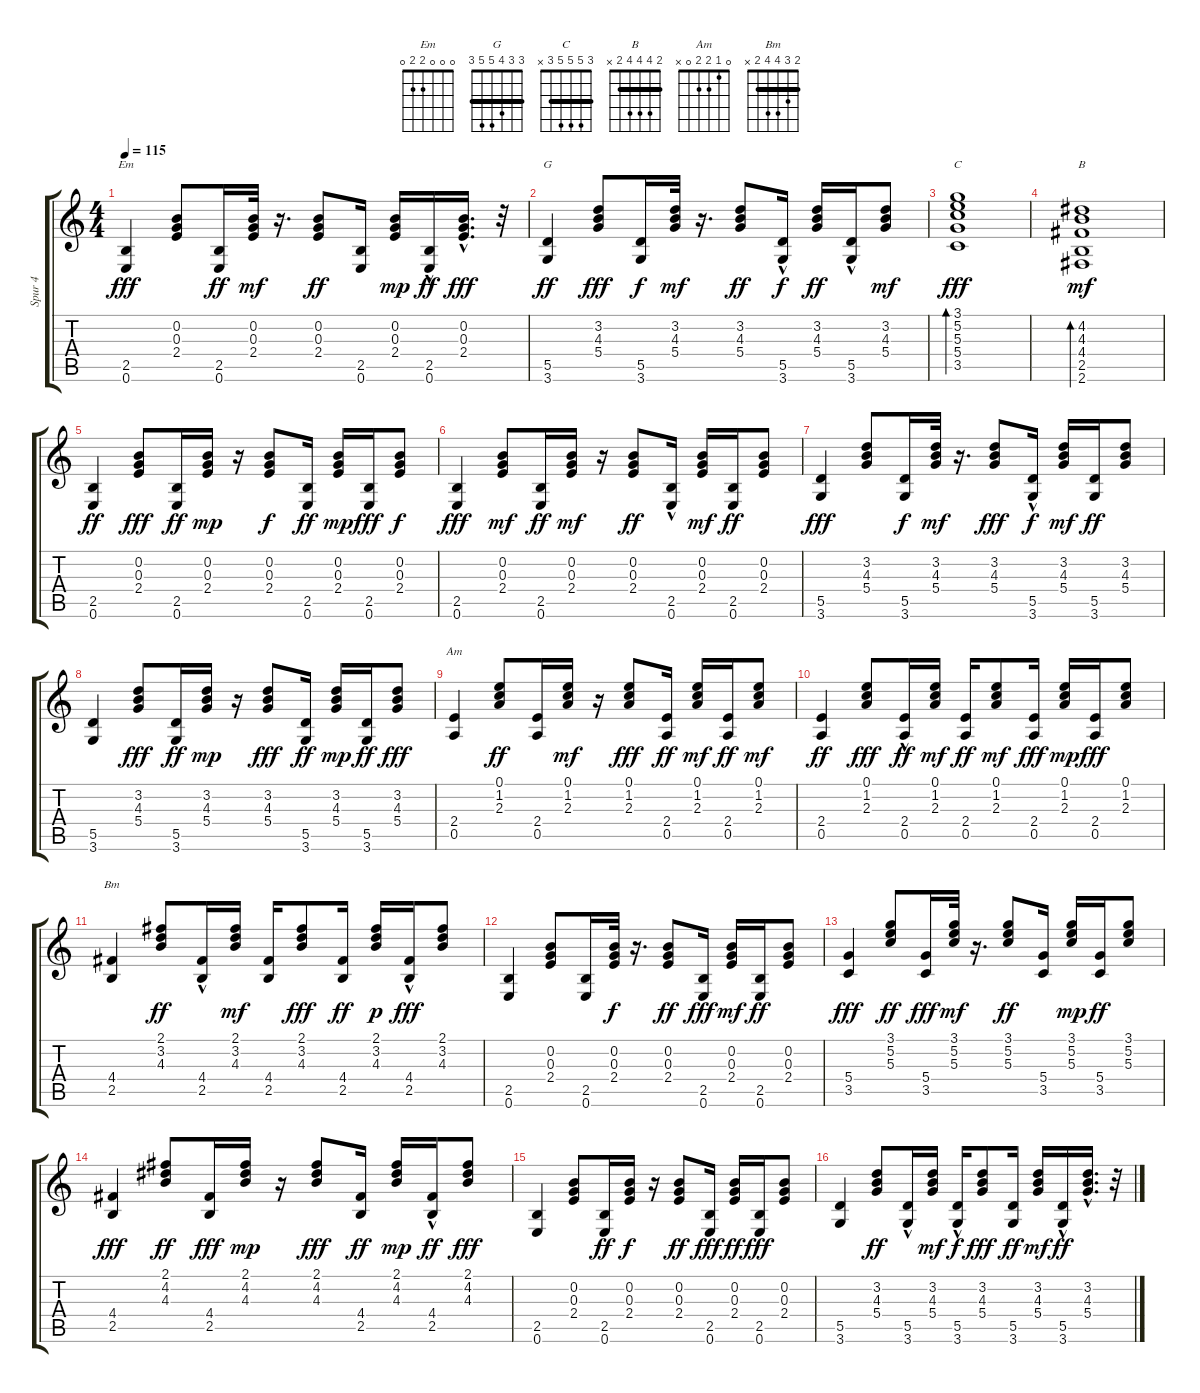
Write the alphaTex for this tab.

\track ("Spur 4" "Spur 4") {instrument acousticguitarsteel}
\staff {score tabs}
\tuning (E4 B3 G3 D3 A2 E2) {hide}
\chord ("Em" 0 0 0 2 2 0)
\chord ("G" 3 3 4 5 5 3) {barre 3}
\chord ("C" 3 5 5 5 3 x) {barre 3}
\chord ("B" 2 4 4 4 2 x) {barre 2}
\chord ("Am" 0 1 2 2 0 x)
\chord ("Bm" 2 3 4 4 2 x) {barre 2}
\ts (4 4)
\tempo 115
\clef g2
\ks c
(2.5 0.6).4{ch "Em" dy fff} (0.2 0.3 2.4).8 (2.5 0.6).16{dy ff} (0.2 0.3 2.4).32{dy mf} r.16{d} (0.2 0.3 2.4).8{dy ff} (2.5 0.6).16 (0.2 0.3 2.4).16{dy mp} (2.5{hac} 0.6{hac}).16{dy ff} (0.2{hac} 0.3{hac} 2.4{hac}).16{d dy fff} r.32 |
(5.5 3.6).4{ch "G" dy ff} (3.2 4.3 5.4).8{dy fff} (5.5 3.6).16{dy f} (3.2 4.3 5.4).32{dy mf} r.16{d} (3.2 4.3 5.4).8{dy ff} (5.5 3.6{hac}).16{dy f} (3.2 4.3 5.4).16{dy ff} (5.5 3.6{hac}).16 (3.2 4.3 5.4).8{dy mf} |
(3.1 5.2 5.3 5.4 3.5).1{bd 120 ch "C" dy fff volume 16 instrument acousticguitarsteel} |
(4.2 4.3 4.4 2.5 2.6).1{bd 120 ch "B" dy mf volume 16 instrument acousticguitarsteel} |
(2.5 0.6).4{dy ff volume 15 instrument acousticguitarsteel} (0.2 0.3 2.4).8{dy fff} (2.5 0.6).16{dy ff} (0.2 0.3 2.4).16{dy mp} r.16 (0.2 0.3 2.4).8{dy f} (2.5 0.6).16{dy ff} (0.2 0.3 2.4).16{dy mp} (2.5 0.6).16{dy fff} (0.2 0.3 2.4).8{dy f} |
(2.5 0.6).4{dy fff} (0.2 0.3 2.4).8{dy mf} (2.5 0.6).16{dy ff} (0.2 0.3 2.4).16{dy mf} r.16 (0.2 0.3 2.4).8{dy ff} (2.5{hac} 0.6{hac}).16 (0.2 0.3 2.4).16{dy mf} (2.5 0.6).16{dy ff} (0.2 0.3 2.4).8 |
(5.5 3.6).4{dy fff} (3.2 4.3 5.4).8 (5.5 3.6).16{dy f} (3.2 4.3 5.4).32{dy mf} r.16{d} (3.2 4.3 5.4).8{dy fff} (5.5 3.6{hac}).16{dy f} (3.2 4.3 5.4).16{dy mf} (5.5 3.6).16{dy ff} (3.2 4.3 5.4).8 |
(5.5 3.6).4 (3.2 4.3 5.4).8{dy fff} (5.5 3.6).16{dy ff} (3.2 4.3 5.4).16{dy mp} r.16 (3.2 4.3 5.4).8{dy fff} (5.5 3.6).16{dy ff} (3.2 4.3 5.4).16{dy mp} (5.5 3.6).16{dy ff} (3.2 4.3 5.4).8{dy fff} |
(2.4 0.5).4{ch "Am"} (0.1 1.2 2.3).8{dy ff} (2.4 0.5).16 (0.1 1.2 2.3).16{dy mf} r.16 (0.1 1.2 2.3).8{dy fff} (2.4 0.5).16{dy ff} (0.1 1.2 2.3).16{dy mf} (2.4 0.5).16{dy ff} (0.1 1.2 2.3).8{dy mf} |
(2.4 0.5).4{dy ff} (0.1 1.2 2.3).8{dy fff} (2.4{hac} 0.5{hac}).16{dy ff} (0.1 1.2 2.3).16{dy mf} (2.4 0.5).16{dy ff} (0.1 1.2 2.3).8{dy mf} (2.4 0.5).16{dy fff} (0.1 1.2 2.3).16{dy mp} (2.4 0.5).16{dy fff} (0.1 1.2 2.3).8 |
(4.4 2.5).4{ch "Bm"} (2.1 3.2 4.3).8{dy ff} (4.4{hac} 2.5{hac}).16 (2.1 3.2 4.3).16{dy mf} (4.4 2.5).16 (2.1 3.2 4.3).8{dy fff} (4.4 2.5).16{dy ff} (2.1 3.2 4.3).16{dy p} (4.4{hac} 2.5{hac}).16{dy fff} (2.1 3.2 4.3).8 |
(2.5 0.6).4 (0.2 0.3 2.4).8 (2.5 0.6).16 (0.2 0.3 2.4).32{dy f} r.16{d} (0.2 0.3 2.4).8{dy ff} (2.5 0.6).16{dy fff} (0.2 0.3 2.4).16{dy mf} (2.5 0.6).16{dy ff} (0.2 0.3 2.4).8 |
(5.4 3.5).4{dy fff volume 15 instrument acousticguitarsteel} (3.1 5.2 5.3).8{dy ff} (5.4 3.5).16{dy fff} (3.1 5.2 5.3).32{dy mf} r.16{d} (3.1 5.2 5.3).8{dy ff} (5.4 3.5).16 (3.1 5.2 5.3).16{dy mp} (5.4 3.5).16{dy ff} (3.1 5.2 5.3).8 |
(4.4 2.5).4{dy fff} (2.1 4.2 4.3).8{dy ff} (4.4 2.5).16{dy fff} (2.1 4.2 4.3).16{dy mp} r.16 (2.1 4.2 4.3).8{dy fff} (4.4 2.5).16{dy ff} (2.1 4.2 4.3).16{dy mp} (4.4{hac} 2.5{hac}).16{dy ff} (2.1 4.2 4.3).8{dy fff} |
(2.5 0.6).4 (0.2 0.3 2.4).8 (2.5 0.6).16{dy ff} (0.2 0.3 2.4).16{dy f} r.16 (0.2 0.3 2.4).8{dy ff} (2.5 0.6).16{dy fff} (0.2 0.3 2.4).16{dy ff} (2.5 0.6).16{dy fff} (0.2 0.3 2.4).8 |
(5.5 3.6).4 (3.2 4.3 5.4).8{dy ff} (5.5 3.6{hac}).16 (3.2 4.3 5.4).16{dy mf} (5.5 3.6{hac}).16{dy f} (3.2 4.3 5.4).8{dy fff} (5.5 3.6).16{dy ff} (3.2 4.3 5.4).16{dy mf} (5.5 3.6{hac}).16{dy ff} (3.2{hac} 4.3{hac} 5.4{hac}).16{d} r.32
